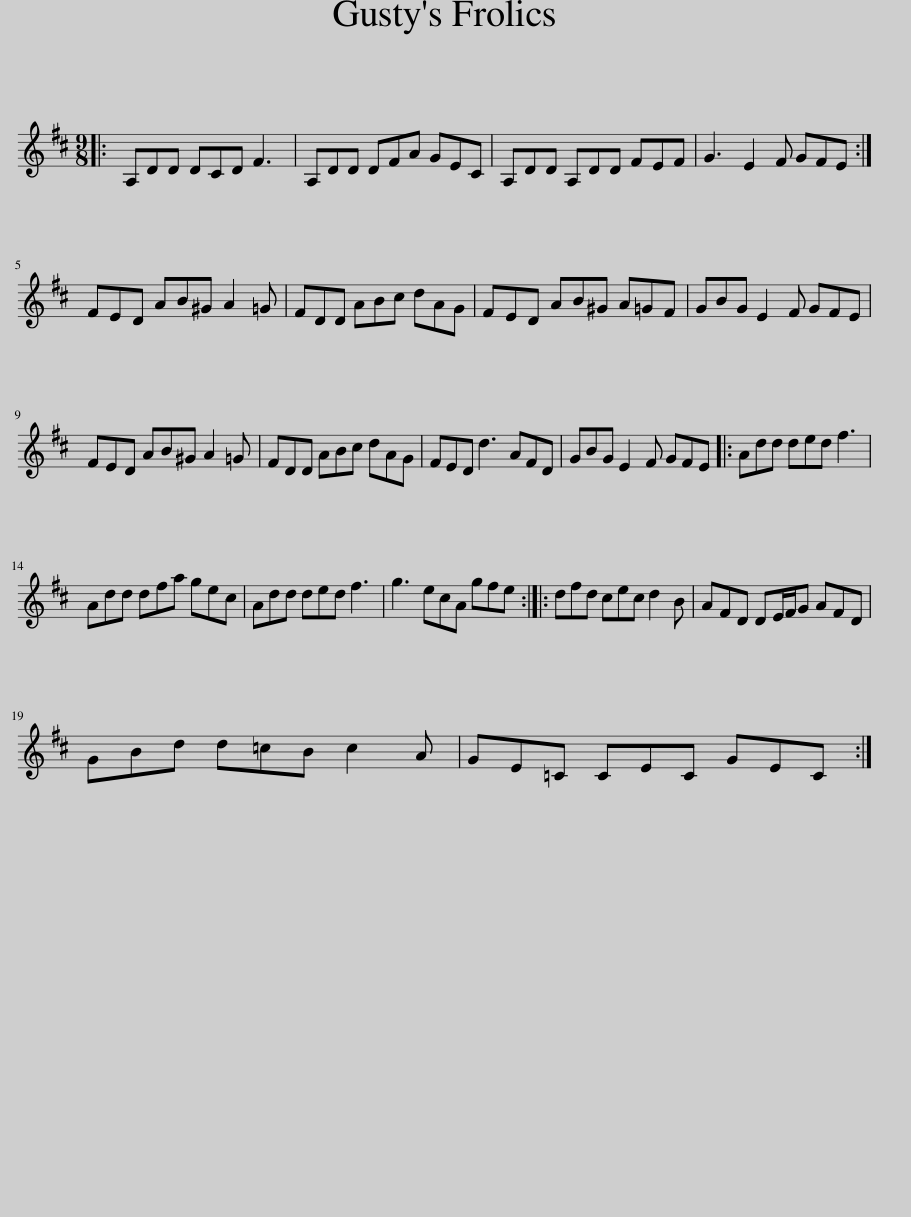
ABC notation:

X:1
L:1/8
M:9/8
I:linebreak $
K:D
V:1 treble
V:1
|: A,DD DCD F3 | A,DD DFA GEC | A,DD A,DD FEF | G3 E2 F GFE :|$ FED AB^G A2 =G | %5
 FDD ABc dAG | FED AB^G A=GF | GBG E2 F GFE |$ FED AB^G A2 =G | FDD ABc dAG | %10
 FED d3 AFD | GBG E2 F GFE |: Add ded f3 |$ Add dfa gec | Add ded f3 | %15
 g3 ecA gfe :: dfd cec d2 B | AFD DE/F/G AFD |$ GBd d=cB c2 A | GE=C CEC GEC :| %20
